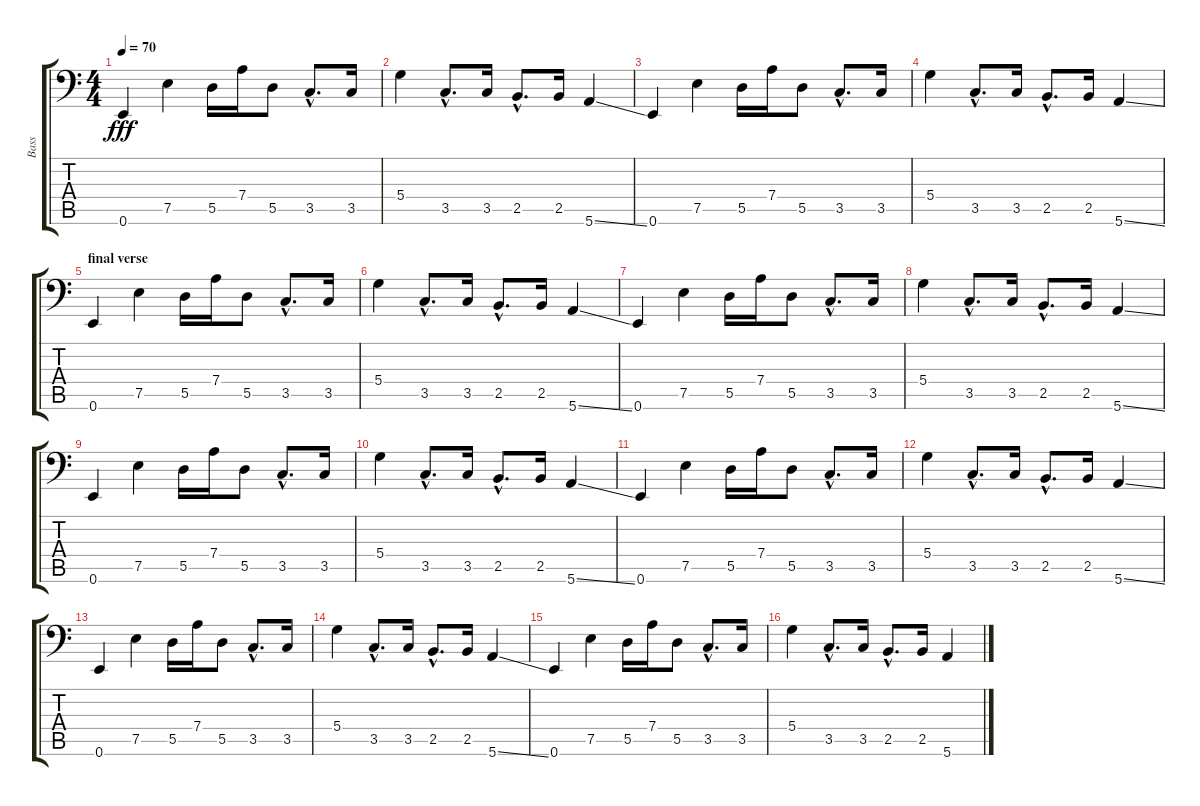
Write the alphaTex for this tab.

\track ("Bass" "Bass") {instrument electricbassfinger}
\staff {score tabs}
\tuning (E3 B2 G2 D2 A1 E1) {hide}
\ts (4 4)
\tempo 70
\clef f4
\ks c
0.6.4{dy fff} 7.5.4 5.5.16 7.4.16 5.5.8 3.5{hac}.8{d} 3.5.16 |
5.4.4 3.5{hac}.8{d} 3.5.16 2.5{hac}.8{d} 2.5.16 5.6{ss}.4 |
0.6.4 7.5.4 5.5.16 7.4.16 5.5.8 3.5{hac}.8{d} 3.5.16 |
5.4.4 3.5{hac}.8{d} 3.5.16 2.5{hac}.8{d} 2.5.16 5.6{ss}.4 |
\section ("" "final verse")
0.6.4 7.5.4 5.5.16 7.4.16 5.5.8 3.5{hac}.8{d} 3.5.16 |
5.4.4 3.5{hac}.8{d} 3.5.16 2.5{hac}.8{d} 2.5.16 5.6{ss}.4 |
0.6.4 7.5.4 5.5.16 7.4.16 5.5.8 3.5{hac}.8{d} 3.5.16 |
5.4.4 3.5{hac}.8{d} 3.5.16 2.5{hac}.8{d} 2.5.16 5.6{ss}.4 |
0.6.4 7.5.4 5.5.16 7.4.16 5.5.8 3.5{hac}.8{d} 3.5.16 |
5.4.4 3.5{hac}.8{d} 3.5.16 2.5{hac}.8{d} 2.5.16 5.6{ss}.4 |
0.6.4 7.5.4 5.5.16 7.4.16 5.5.8 3.5{hac}.8{d} 3.5.16 |
5.4.4 3.5{hac}.8{d} 3.5.16 2.5{hac}.8{d} 2.5.16 5.6{ss}.4 |
0.6.4 7.5.4 5.5.16 7.4.16 5.5.8 3.5{hac}.8{d} 3.5.16 |
5.4.4 3.5{hac}.8{d} 3.5.16 2.5{hac}.8{d} 2.5.16 5.6{ss}.4 |
0.6.4 7.5.4 5.5.16 7.4.16 5.5.8 3.5{hac}.8{d} 3.5.16 |
5.4.4 3.5{hac}.8{d} 3.5.16 2.5{hac}.8{d} 2.5.16 5.6{ss}.4
